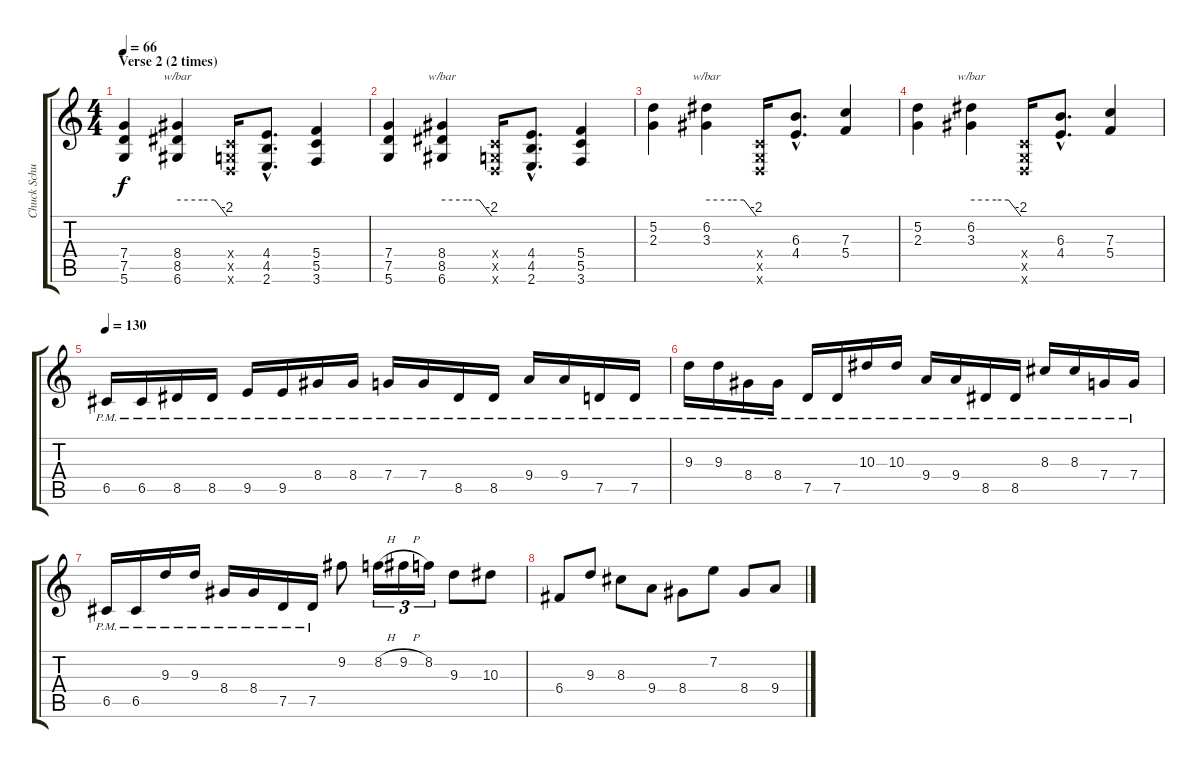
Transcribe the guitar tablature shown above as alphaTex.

\track ("Chuck Schuldiner Lead" "Chuck Schu") {instrument distortionguitar}
\staff {score tabs}
\tuning (D4 A3 F3 C3 G2 D2) {hide}
\ts (4 4)
\section ("" "Verse 2 (2 times)")
\tempo 66
\clef g2
\ks c
(7.4 7.5 5.6).4{dy f} (8.4 8.5 6.6).4{tbe (custom default 0 0 30 0 45 0 60 -8)} (0.4{x} 0.5{x} 0.6{x}).16 (4.4{hac} 4.5{hac} 2.6{hac}).8{d} (5.4 5.5 3.6).4 |
(7.4 7.5 5.6).4 (8.4 8.5 6.6).4{tbe (custom default 0 0 30 0 45 0 60 -8)} (0.4{x} 0.5{x} 0.6{x}).16 (4.4{hac} 4.5{hac} 2.6{hac}).8{d} (5.4 5.5 3.6).4 |
(5.2 2.3).4 (6.2 3.3).4{tbe (custom default 0 0 30 0 45 0 60 -8)} (0.4{x} 0.5{x} 0.6{x}).16 (6.3{hac} 4.4{hac}).8{d} (7.3 5.4).4 |
(5.2 2.3).4 (6.2 3.3).4{tbe (custom default 0 0 30 0 45 0 60 -8)} (0.4{x} 0.5{x} 0.6{x}).16 (6.3{hac} 4.4{hac}).8{d} (7.3 5.4).4 |
\tempo 130
6.5{pm}.16 6.5{pm}.16 8.5{pm}.16 8.5{pm}.16 9.5{pm}.16 9.5{pm}.16 8.4{pm}.16 8.4{pm}.16 7.4{pm}.16 7.4{pm}.16 8.5{pm}.16 8.5{pm}.16 9.4{pm}.16 9.4{pm}.16 7.5{pm}.16 7.5{pm}.16 |
9.3{pm}.16 9.3{pm}.16 8.4{pm}.16 8.4{pm}.16 7.5{pm}.16 7.5{pm}.16 10.3{pm}.16 10.3{pm}.16 9.4{pm}.16 9.4{pm}.16 8.5{pm}.16 8.5{pm}.16 8.3{pm}.16 8.3{pm}.16 7.4{pm}.16 7.4{pm}.16 |
6.5{pm}.16 6.5{pm}.16 9.3{pm}.16 9.3{pm}.16 8.4{pm}.16 8.4{pm}.16 7.5{pm}.16 7.5{pm}.16 9.2.8 8.2{h}.16{tu (3 2)} 9.2{h}.16{tu (3 2)} 8.2.16{tu (3 2)} 9.3.8 10.3.8 |
6.4.8 9.3.8 8.3.8 9.4.8 8.4.8 7.2.8 8.4.8 9.4.8
